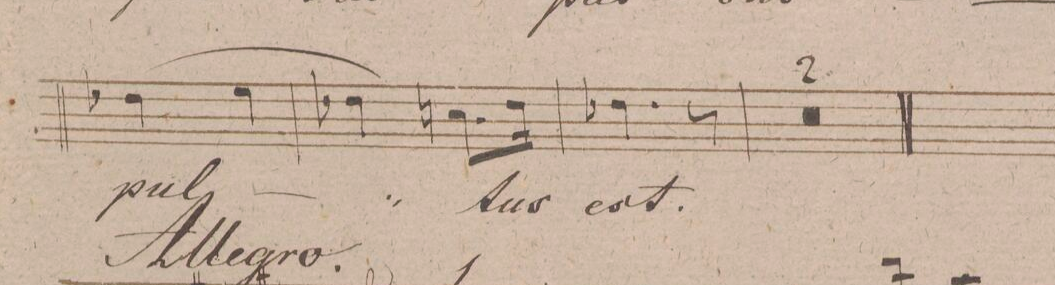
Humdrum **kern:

**kern	**text	**dynam
*I"Alto.	*	*
*clefC3	*	*
*k[f#]	*	*
*M2/4	*	*
(>4e-X\	-pul-	.
4f\	.	.
=136	=136	=136
4e-X\)	.	.
8.dn\L	-tus	.
16e-\Jk	.	.
=137	=137	=137
4.e-X\	est.	.
8r	.	.
=138	=138	=138
1r	.	.
=139	=139	=139
=140||	=140||	=140||
*-	*-	*-
